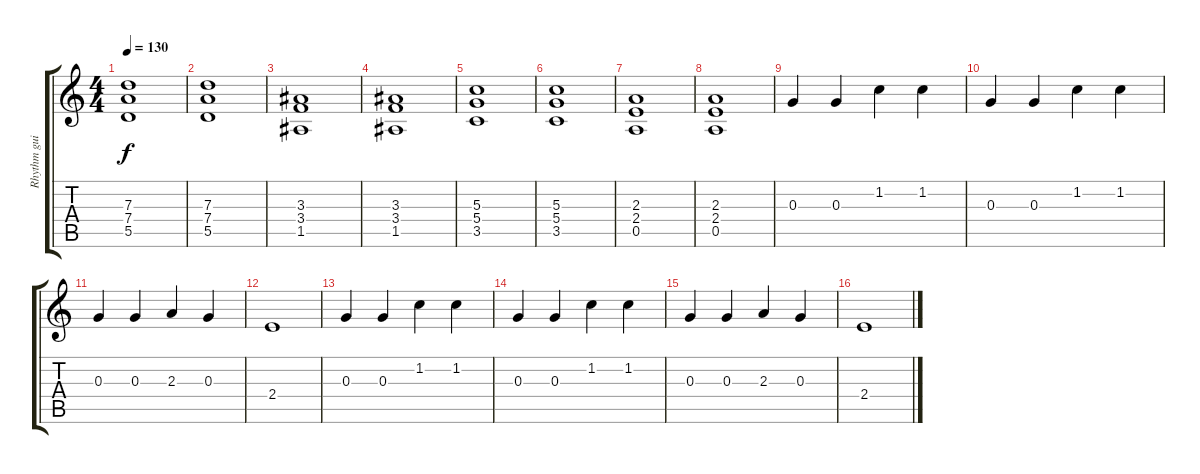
\track ("Rhythm guitar" "Rhythm gui") {instrument distortionguitar}
\staff {score tabs}
\tuning (E4 B3 G3 D3 A2 E2) {hide}
\ts (4 4)
\tempo 130
\clef g2
\ks c
(7.3 7.4 5.5).1{dy f} |
(7.3 7.4 5.5).1 |
(3.3 3.4 1.5).1 |
(3.3 3.4 1.5).1 |
(5.3 5.4 3.5).1 |
(5.3 5.4 3.5).1 |
(2.3 2.4 0.5).1 |
(2.3 2.4 0.5).1 |
0.3.4 0.3.4 1.2.4 1.2.4 |
0.3.4 0.3.4 1.2.4 1.2.4 |
0.3.4 0.3.4 2.3.4 0.3.4 |
2.4.1 |
0.3.4 0.3.4 1.2.4 1.2.4 |
0.3.4 0.3.4 1.2.4 1.2.4 |
0.3.4 0.3.4 2.3.4 0.3.4 |
2.4.1
